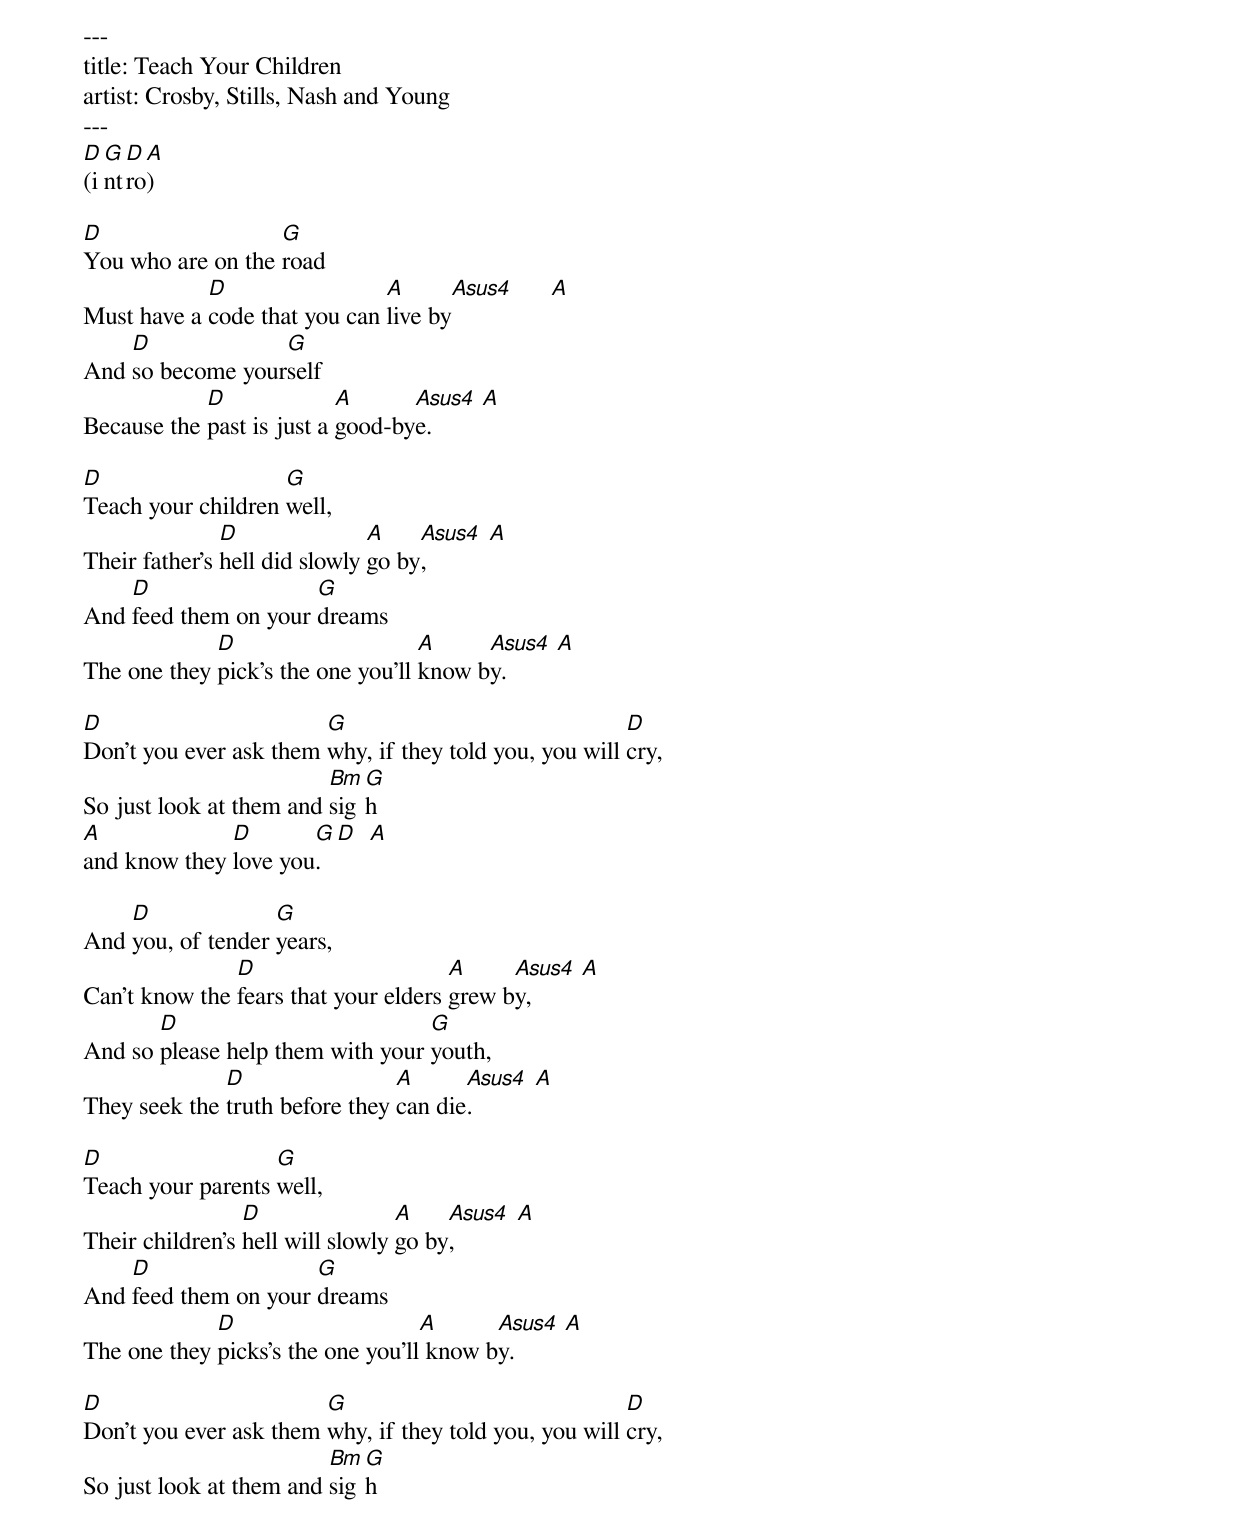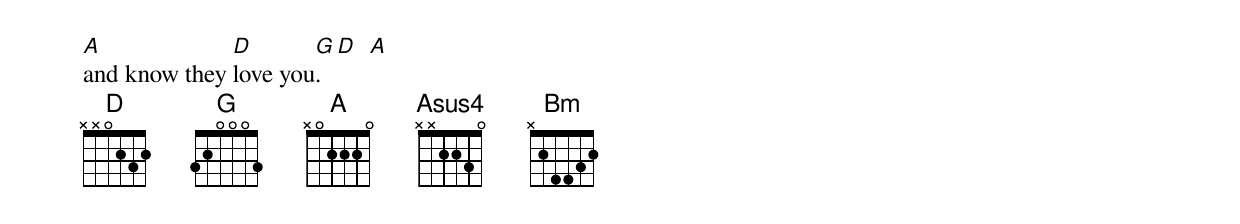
---
title: Teach Your Children
artist: Crosby, Stills, Nash and Young
---
[D](i[G]nt[D]ro[A])

[D]You who are on the [G]road
Must have a [D]code that you can [A]live by[Asus4]      [A]
And [D]so become your[G]self
Because the [D]past is just a [A]good-by[Asus4]e.    [A]

[D]Teach your children [G]well,
Their father's [D]hell did slowly [A]go by[Asus4],     [A]
And [D]feed them on your [G]dreams
The one they [D]pick's the one you'll [A]know b[Asus4]y.    [A]

[D]Don't you ever ask them [G]why, if they told you, you will [D]cry,
So just look at them and [Bm]sig[G]h
[A]and know they [D]love you[G]. [D]  [A]

And [D]you, of tender [G]years,
Can't know the [D]fears that your elders [A]grew b[Asus4]y,    [A]
And so [D]please help them with your [G]youth,
They seek the [D]truth before they [A]can die[Asus4].     [A]

[D]Teach your parents [G]well,
Their children's [D]hell will slowly [A]go by[Asus4],     [A]
And [D]feed them on your [G]dreams
The one they [D]picks's the one you'll[A] know b[Asus4]y.    [A]

[D]Don't you ever ask them [G]why, if they told you, you will [D]cry,
So just look at them and [Bm]sig[G]h
[A]and know they [D]love you[G]. [D]  [A]
